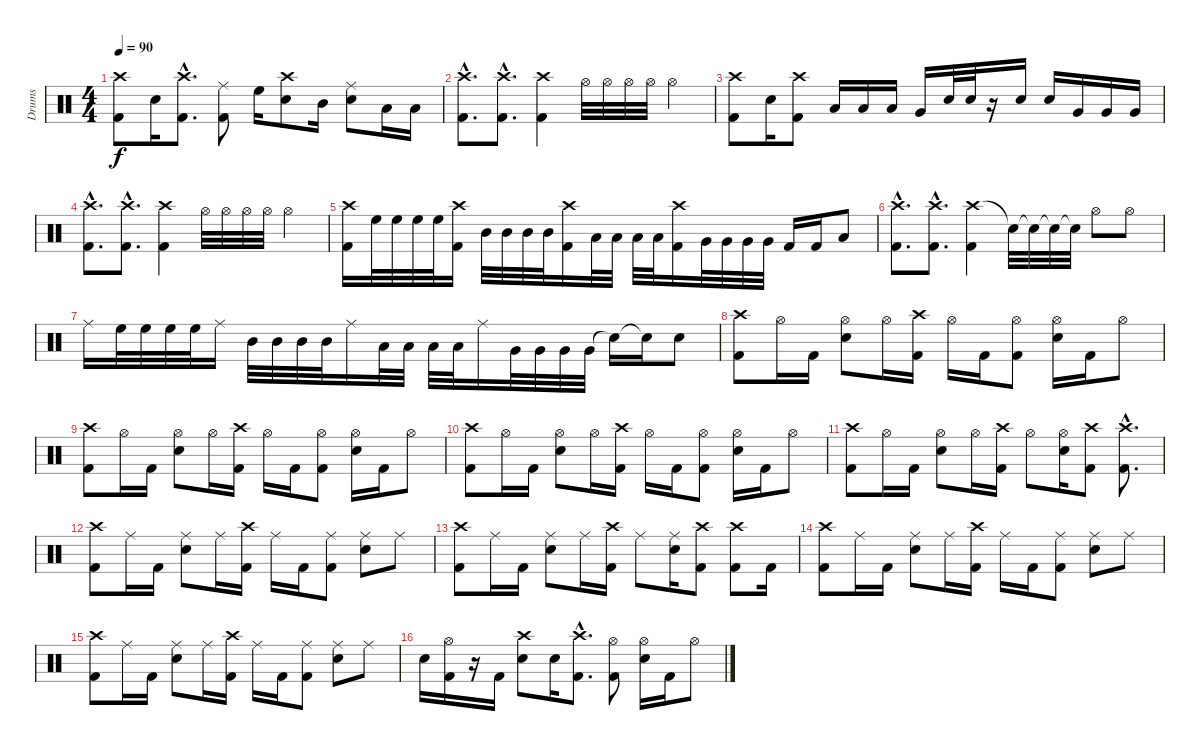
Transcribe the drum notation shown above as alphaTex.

\track ("Drums" "Drums") {instrument percussion}
\staff {score}
\articulation defaults
\ts (4 4)
\tempo 90
\clef neutral
\ks c
("Crash high (hit)" "Kick (hit) 2").8{dy f} "Snare (hit) 2".16 ("Crash high (hit)"{hac} "Kick (hit) 2"{hac}).8{d} ("Ride (middle)" "Kick (hit) 2").8 "High Floor Tom (hit)".16 ("Crash high (hit)" "Snare (hit) 2").8 "Mid Tom (hit)".16 ("Ride (middle)" "Snare (hit) 2").8 "Low Floor Tom (hit)".16 "Low Floor Tom (hit)".16 |
("Crash high (hit)"{hac} "Kick (hit) 2"{hac}).8{d} ("Crash high (hit)"{hac} "Kick (hit) 2"{hac}).8{d} ("Crash high (hit)" "Kick (hit) 2").4 "Hi-Hat (open)".32 "Hi-Hat (open)".32 "Hi-Hat (open)".32 "Hi-Hat (open)".32 "Hi-Hat (open)".4 |
("Crash high (hit)" "Kick (hit) 2").8 "Snare (hit) 2".16 ("Crash high (hit)" "Kick (hit) 2").8 "Low Floor Tom (hit)".16 "Low Floor Tom (hit)".16 "Low Floor Tom (hit)".16 "Very Low Tom (hit)".16 "Snare (hit) 2".32 "Snare (hit) 2".32 r.16 "Snare (hit) 2".16 "Snare (hit) 2".16 "Very Low Tom (hit)".16 "Very Low Tom (hit)".16 "Very Low Tom (hit)".16 |
("Crash high (hit)"{hac} "Kick (hit) 2"{hac}).8{d} ("Crash high (hit)"{hac} "Kick (hit) 2"{hac}).8{d} ("Crash high (hit)" "Kick (hit) 2").4 "Hi-Hat (open)".32 "Hi-Hat (open)".32 "Hi-Hat (open)".32 "Hi-Hat (open)".32 "Hi-Hat (open)".4 |
("Crash high (hit)" "Kick (hit) 2").16 "High Floor Tom (hit)".32 "High Floor Tom (hit)".32 "High Floor Tom (hit)".32 "High Floor Tom (hit)".32 ("Crash high (hit)" "Kick (hit) 2").16 "Mid Tom (hit)".32 "Mid Tom (hit)".32 "Mid Tom (hit)".32 "Mid Tom (hit)".32 ("Crash high (hit)" "Kick (hit) 2").16 "Low Floor Tom (hit)".32 "Low Floor Tom (hit)".32 "Low Floor Tom (hit)".32 "Low Floor Tom (hit)".32 ("Crash high (hit)" "Kick (hit) 2").16 "Very Low Tom (hit)".32 "Very Low Tom (hit)".32 "Very Low Tom (hit)".32 "Very Low Tom (hit)".32 "Kick (hit) 2".16 "Kick (hit) 2".16 "Low Floor Tom (hit)".8 |
("Crash high (hit)"{hac} "Kick (hit) 2"{hac}).8{d} ("Crash high (hit)"{hac} "Kick (hit) 2"{hac}).8{d} ("Crash high (hit)" "Kick (hit) 2").4 "Snare (hit)"{t}.32 "Snare (hit)"{t}.32 "Snare (hit)"{t}.32 "Snare (hit)"{t}.32 "Hi-Hat (open)".8 "Hi-Hat (open)".8 |
"Ride (middle)".16 "High Floor Tom (hit)".32 "High Floor Tom (hit)".32 "High Floor Tom (hit)".32 "High Floor Tom (hit)".32 "Ride (middle)".16 "Mid Tom (hit)".32 "Mid Tom (hit)".32 "Mid Tom (hit)".32 "Mid Tom (hit)".32 "Ride (middle)".16 "Low Floor Tom (hit)".32 "Low Floor Tom (hit)".32 "Low Floor Tom (hit)".32 "Low Floor Tom (hit)".32 "Ride (middle)".16 "Very Low Tom (hit)".32 "Very Low Tom (hit)".32 "Very Low Tom (hit)".32 "Very Low Tom (hit)".32 "Snare (hit)"{t}.16 "Snare (hit)"{t}.16 "Snare (hit) 2".8 |
("Crash high (hit)" "Kick (hit) 2").8 "Hi-Hat (open)".16 "Kick (hit) 2".16 ("Hi-Hat (open)" "Snare (hit) 2").8 "Hi-Hat (open)".16 ("Crash high (hit)" "Kick (hit) 2").16 "Hi-Hat (open)".16 "Kick (hit) 2".16 ("Hi-Hat (open)" "Kick (hit) 2").8 ("Hi-Hat (open)" "Snare (hit) 2").16 "Kick (hit) 2".16 "Hi-Hat (open)".8 |
("Crash high (hit)" "Kick (hit) 2").8 "Hi-Hat (open)".16 "Kick (hit) 2".16 ("Hi-Hat (open)" "Snare (hit) 2").8 "Hi-Hat (open)".16 ("Crash high (hit)" "Kick (hit) 2").16 "Hi-Hat (open)".16 "Kick (hit) 2".16 ("Hi-Hat (open)" "Kick (hit) 2").8 ("Hi-Hat (open)" "Snare (hit) 2").16 "Kick (hit) 2".16 "Hi-Hat (open)".8 |
("Crash high (hit)" "Kick (hit) 2").8 "Hi-Hat (open)".16 "Kick (hit) 2".16 ("Hi-Hat (open)" "Snare (hit) 2").8 "Hi-Hat (open)".16 ("Crash high (hit)" "Kick (hit) 2").16 "Hi-Hat (open)".16 "Kick (hit) 2".16 ("Hi-Hat (open)" "Kick (hit) 2").8 ("Hi-Hat (open)" "Snare (hit) 2").16 "Kick (hit) 2".16 "Hi-Hat (open)".8 |
("Crash high (hit)" "Kick (hit) 2").8 "Hi-Hat (open)".16 "Kick (hit) 2".16 ("Hi-Hat (open)" "Snare (hit) 2").8 "Hi-Hat (open)".16 ("Crash high (hit)" "Kick (hit) 2").16 "Hi-Hat (open)".8 ("Hi-Hat (open)" "Snare (hit) 2").16 ("Crash high (hit)" "Kick (hit) 2").8 ("Crash high (hit)"{hac} "Kick (hit) 2"{hac}).8{d} |
("Crash high (hit)" "Kick (hit) 2").8 "Ride (middle)".16 "Kick (hit) 2".16 ("Ride (middle)" "Snare (hit) 2").8 "Ride (middle)".16 ("Crash high (hit)" "Kick (hit) 2").16 "Ride (middle)".16 "Kick (hit) 2".16 ("Ride (middle)" "Kick (hit) 2").8 ("Ride (middle)" "Snare (hit) 2").8 "Ride (middle)".8 |
("Crash high (hit)" "Kick (hit) 2").8 "Ride (middle)".16 "Kick (hit) 2".16 ("Ride (middle)" "Snare (hit) 2").8 "Ride (middle)".16 ("Crash high (hit)" "Kick (hit) 2").16 "Ride (middle)".8 ("Ride (middle)" "Snare (hit) 2").16 ("Crash high (hit)" "Kick (hit) 2").8 ("Crash high (hit)" "Kick (hit) 2").8 "Kick (hit) 2".16 |
("Crash high (hit)" "Kick (hit) 2").8 "Ride (middle)".16 "Kick (hit) 2".16 ("Ride (middle)" "Snare (hit) 2").8 "Ride (middle)".16 ("Crash high (hit)" "Kick (hit) 2").16 "Ride (middle)".16 "Kick (hit) 2".16 ("Ride (middle)" "Kick (hit) 2").8 ("Ride (middle)" "Snare (hit) 2").8 "Ride (middle)".8 |
("Crash high (hit)" "Kick (hit) 2").8 "Ride (middle)".16 "Kick (hit) 2".16 ("Ride (middle)" "Snare (hit) 2").8 "Ride (middle)".16 ("Crash high (hit)" "Kick (hit) 2").16 "Ride (middle)".16 "Kick (hit) 2".16 ("Ride (middle)" "Kick (hit) 2").8 ("Ride (middle)" "Snare (hit) 2").8 "Ride (middle)".8 |
"Snare (hit) 2".16 ("Hi-Hat (open)" "Kick (hit) 2").16 r.16 "Kick (hit) 2".16 ("Crash high (hit)" "Snare (hit) 2").8 "Snare (hit) 2".16 ("Crash high (hit)"{hac} "Kick (hit) 2"{hac}).8{d} ("Hi-Hat (open)" "Kick (hit) 2").8 ("Hi-Hat (open)" "Snare (hit) 2").16 "Kick (hit) 2".16 "Hi-Hat (open)".8
